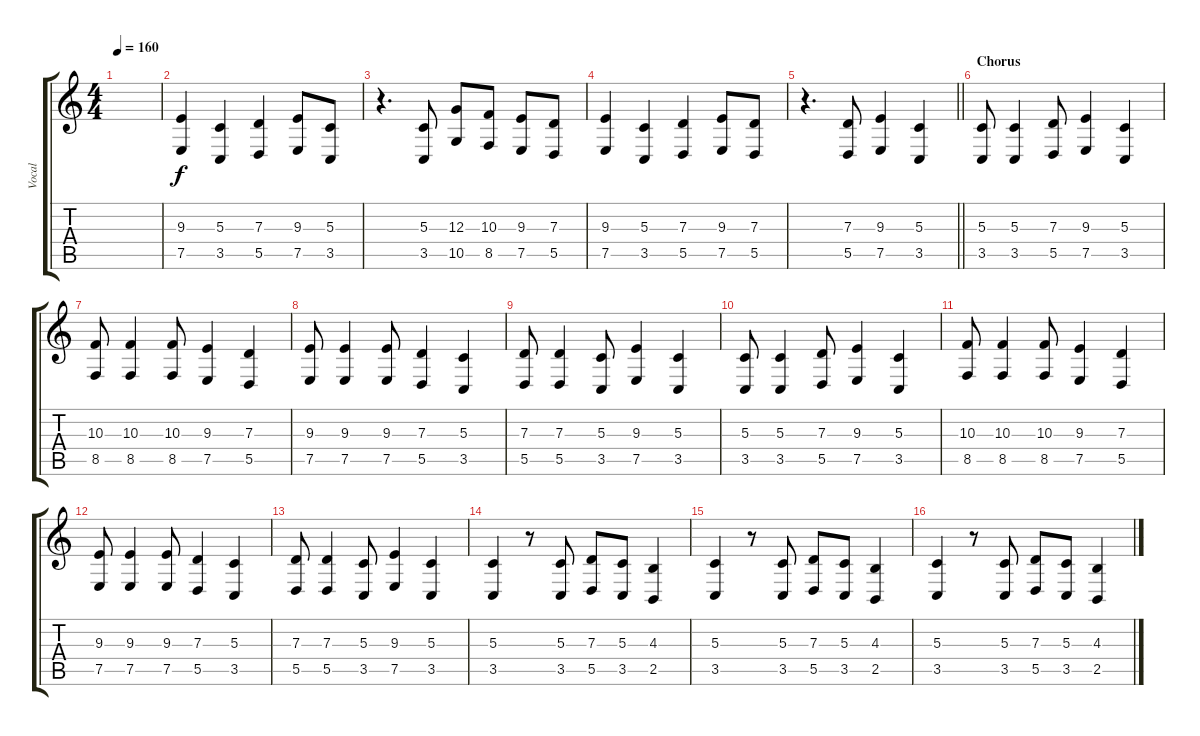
\track ("Vocal" "Vocal") {instrument tenorsax}
\staff {score tabs}
\tuning (E4 B3 G3 D3 A2 E2) {hide}
\ts (4 4)
\tempo 160
\clef g2
\ks c
|
(9.3 7.5).4 (5.3 3.5).4 (7.3 5.5).4 (9.3 7.5).8 (5.3 3.5).8 |
r.4{d} (5.3 3.5).8 (12.3 10.5).8 (10.3 8.5).8 (9.3 7.5).8 (7.3 5.5).8 |
(9.3 7.5).4 (5.3 3.5).4 (7.3 5.5).4 (9.3 7.5).8 (7.3 5.5).8 |
\barLineRight lightlight
r.4{d} (7.3 5.5).8{instrument tenorsax} (9.3 7.5).4 (5.3 3.5).4 |
\section ("" "Chorus")
(5.3 3.5).8 (5.3 3.5).4 (7.3 5.5).8 (9.3 7.5).4 (5.3 3.5).4 |
(10.3 8.5).8 (10.3 8.5).4 (10.3 8.5).8 (9.3 7.5).4 (7.3 5.5).4 |
(9.3 7.5).8 (9.3 7.5).4 (9.3 7.5).8 (7.3 5.5).4 (5.3 3.5).4 |
(7.3 5.5).8 (7.3 5.5).4 (5.3 3.5).8 (9.3 7.5).4 (5.3 3.5).4 |
(5.3 3.5).8 (5.3 3.5).4 (7.3 5.5).8 (9.3 7.5).4 (5.3 3.5).4 |
(10.3 8.5).8 (10.3 8.5).4 (10.3 8.5).8 (9.3 7.5).4 (7.3 5.5).4 |
(9.3 7.5).8 (9.3 7.5).4 (9.3 7.5).8 (7.3 5.5).4 (5.3 3.5).4 |
(7.3 5.5).8 (7.3 5.5).4 (5.3 3.5).8 (9.3 7.5).4 (5.3 3.5).4 |
(5.3 3.5).4 r.8 (5.3 3.5).8 (7.3 5.5).8 (5.3 3.5).8 (4.3 2.5).4 |
(5.3 3.5).4 r.8 (5.3 3.5).8 (7.3 5.5).8 (5.3 3.5).8 (4.3 2.5).4 |
(5.3 3.5).4 r.8 (5.3 3.5).8 (7.3 5.5).8 (5.3 3.5).8 (4.3 2.5).4
